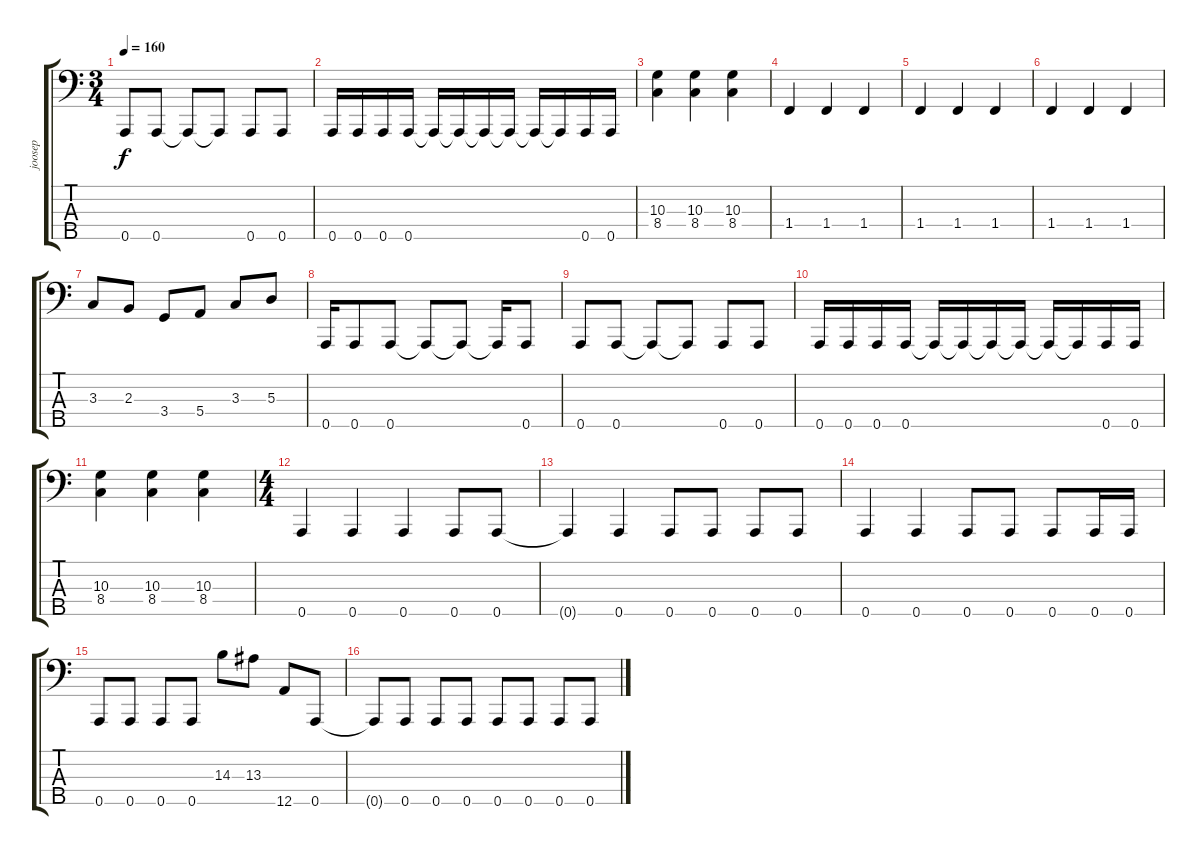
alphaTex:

\track ("joosep" "joosep") {instrument slapbass1}
\staff {score tabs}
\tuning (G2 D2 A1 E1 A0) {hide}
\ts (3 4)
\tempo 160
\clef f4
\ks c
0.5.8{dy f} 0.5.8 0.5{t}.8 0.5{t}.8 0.5.8 0.5.8 |
0.5.16 0.5.16 0.5.16 0.5.16 0.5{t}.16 0.5{t}.16 0.5{t}.16 0.5{t}.16 0.5{t}.16 0.5{t}.16 0.5.16 0.5.16 |
(10.3 8.4).4 (10.3 8.4).4 (10.3 8.4).4 |
1.4.4 1.4.4 1.4.4 |
1.4.4 1.4.4 1.4.4 |
1.4.4 1.4.4 1.4.4 |
3.3.8 2.3.8 3.4.8 5.4.8 3.3.8 5.3.8 |
0.5.16 0.5.8 0.5.8 0.5{t}.8 0.5{t}.8 0.5{t}.16 0.5.8 |
0.5.8 0.5.8 0.5{t}.8 0.5{t}.8 0.5.8 0.5.8 |
0.5.16 0.5.16 0.5.16 0.5.16 0.5{t}.16 0.5{t}.16 0.5{t}.16 0.5{t}.16 0.5{t}.16 0.5{t}.16 0.5.16 0.5.16 |
(10.3 8.4).4 (10.3 8.4).4 (10.3 8.4).4 |
\ts (4 4)
0.5.4 0.5.4 0.5.4 0.5.8 0.5.8 |
0.5{t}.4 0.5.4 0.5.8 0.5.8 0.5.8 0.5.8 |
0.5.4 0.5.4 0.5.8 0.5.8 0.5.8 0.5.16 0.5.16 |
0.5.8 0.5.8 0.5.8 0.5.8 14.3.8 13.3.8 12.5.8 0.5.8 |
0.5{t}.8 0.5.8 0.5.8 0.5.8 0.5.8 0.5.8 0.5.8 0.5.8
